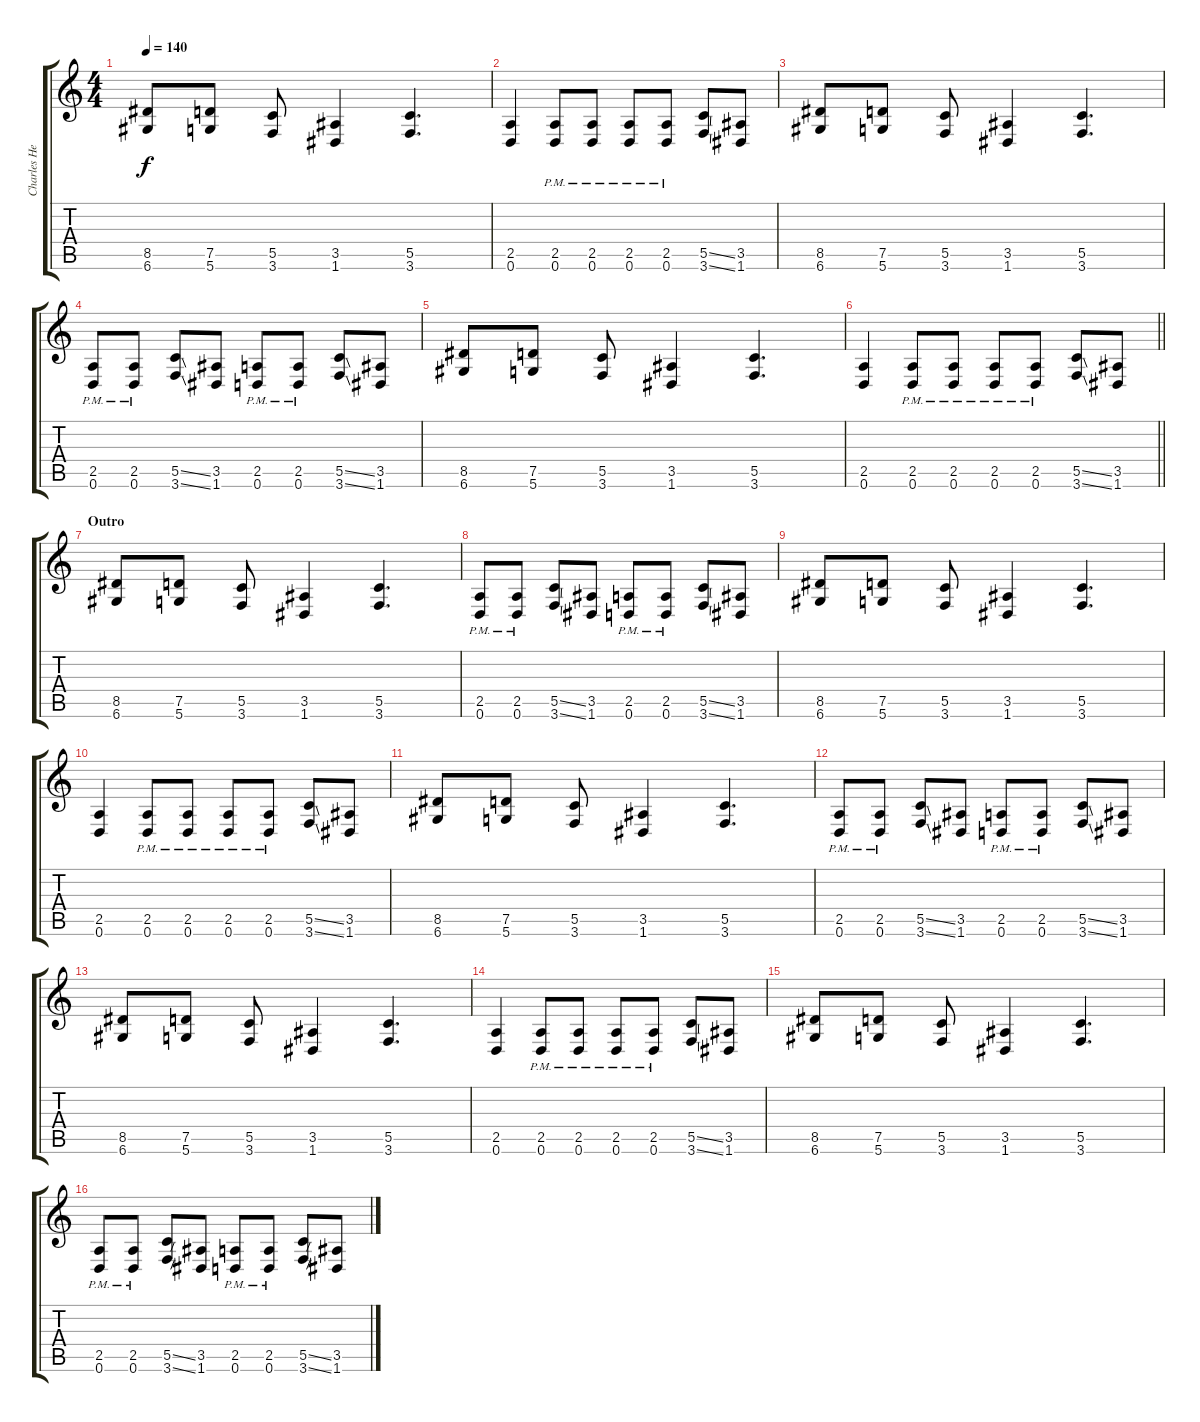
\track ("Charles Hedger" "Charles He") {instrument distortionguitar}
\staff {score tabs}
\tuning (D4 A3 F3 C3 G2 D2) {hide}
\ts (4 4)
\tempo 140
\clef g2
\ks c
(8.5 6.6).8{dy f} (7.5 5.6).8 (5.5 3.6).8 (3.5 1.6).4 (5.5 3.6).4{d} |
(2.5 0.6).4 (2.5{pm} 0.6{pm}).8 (2.5{pm} 0.6{pm}).8 (2.5{pm} 0.6{pm}).8 (2.5{pm} 0.6{pm}).8 (5.5{ss} 3.6{ss}).8 (3.5 1.6).8 |
(8.5 6.6).8 (7.5 5.6).8 (5.5 3.6).8 (3.5 1.6).4 (5.5 3.6).4{d} |
(2.5{pm} 0.6{pm}).8 (2.5{pm} 0.6{pm}).8 (5.5{ss} 3.6{ss}).8 (3.5 1.6).8 (2.5{pm} 0.6{pm}).8 (2.5{pm} 0.6{pm}).8 (5.5{ss} 3.6{ss}).8 (3.5 1.6).8 |
(8.5 6.6).8 (7.5 5.6).8 (5.5 3.6).8 (3.5 1.6).4 (5.5 3.6).4{d} |
\barLineRight lightlight
(2.5 0.6).4 (2.5{pm} 0.6{pm}).8 (2.5{pm} 0.6{pm}).8 (2.5{pm} 0.6{pm}).8 (2.5{pm} 0.6{pm}).8 (5.5{ss} 3.6{ss}).8 (3.5 1.6).8 |
\section ("" "Outro")
(8.5 6.6).8 (7.5 5.6).8 (5.5 3.6).8 (3.5 1.6).4 (5.5 3.6).4{d} |
(2.5{pm} 0.6{pm}).8 (2.5{pm} 0.6{pm}).8 (5.5{ss} 3.6{ss}).8 (3.5 1.6).8 (2.5{pm} 0.6{pm}).8 (2.5{pm} 0.6{pm}).8 (5.5{ss} 3.6{ss}).8 (3.5 1.6).8 |
(8.5 6.6).8 (7.5 5.6).8 (5.5 3.6).8 (3.5 1.6).4 (5.5 3.6).4{d} |
(2.5 0.6).4 (2.5{pm} 0.6{pm}).8 (2.5{pm} 0.6{pm}).8 (2.5{pm} 0.6{pm}).8 (2.5{pm} 0.6{pm}).8 (5.5{ss} 3.6{ss}).8 (3.5 1.6).8 |
(8.5 6.6).8 (7.5 5.6).8 (5.5 3.6).8 (3.5 1.6).4 (5.5 3.6).4{d} |
(2.5{pm} 0.6{pm}).8 (2.5{pm} 0.6{pm}).8 (5.5{ss} 3.6{ss}).8 (3.5 1.6).8 (2.5{pm} 0.6{pm}).8 (2.5{pm} 0.6{pm}).8 (5.5{ss} 3.6{ss}).8 (3.5 1.6).8 |
(8.5 6.6).8 (7.5 5.6).8 (5.5 3.6).8 (3.5 1.6).4 (5.5 3.6).4{d} |
(2.5 0.6).4 (2.5{pm} 0.6{pm}).8 (2.5{pm} 0.6{pm}).8 (2.5{pm} 0.6{pm}).8 (2.5{pm} 0.6{pm}).8 (5.5{ss} 3.6{ss}).8 (3.5 1.6).8 |
(8.5 6.6).8 (7.5 5.6).8 (5.5 3.6).8 (3.5 1.6).4 (5.5 3.6).4{d} |
(2.5{pm} 0.6{pm}).8 (2.5{pm} 0.6{pm}).8 (5.5{ss} 3.6{ss}).8 (3.5 1.6).8 (2.5{pm} 0.6{pm}).8 (2.5{pm} 0.6{pm}).8 (5.5{ss} 3.6{ss}).8 (3.5 1.6).8
